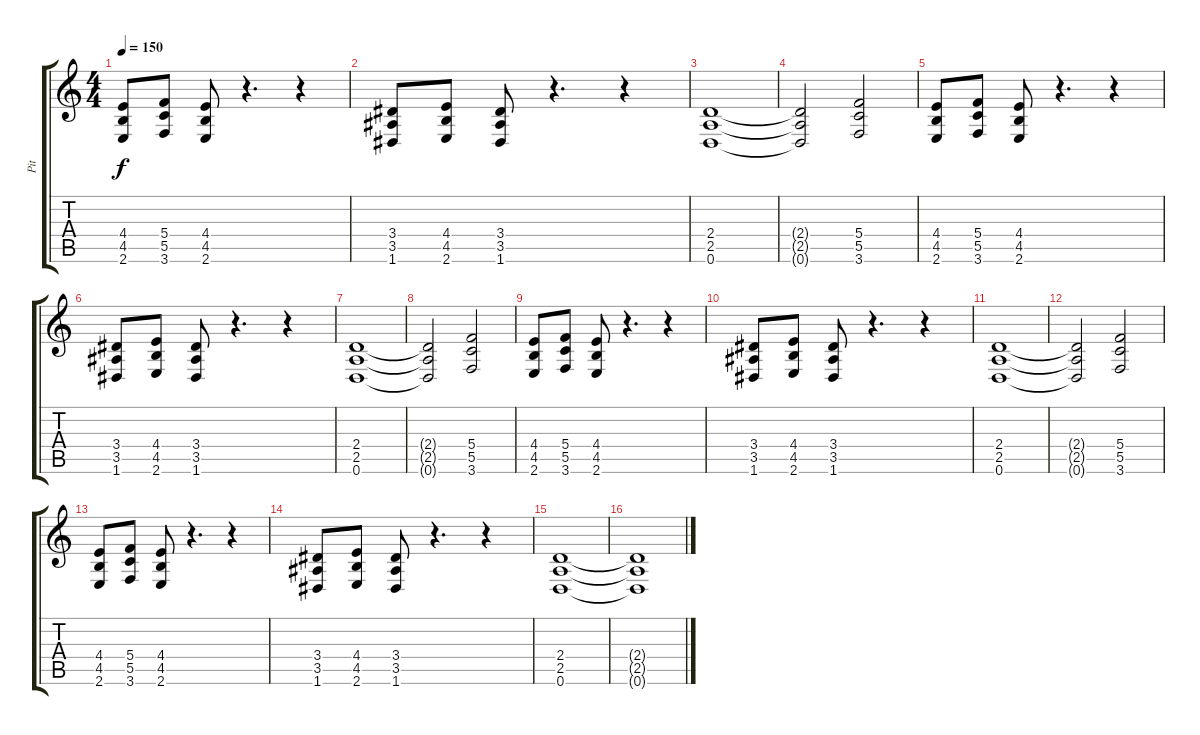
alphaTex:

\track ("Pit" "Pit") {instrument distortionguitar}
\staff {score tabs}
\tuning (D4 A3 F3 C3 G2 D2) {hide}
\ts (4 4)
\tempo 150
\clef g2
\ks c
(4.4 4.5 2.6).8{dy f} (5.4 5.5 3.6).8 (4.4 4.5 2.6).8 r.4{d} r.4 |
(3.4 3.5 1.6).8 (4.4 4.5 2.6).8 (3.4 3.5 1.6).8 r.4{d} r.4 |
(2.4 2.5 0.6).1 |
(2.4{t} 2.5{t} 0.6{t}).2 (5.4 5.5 3.6).2 |
(4.4 4.5 2.6).8 (5.4 5.5 3.6).8 (4.4 4.5 2.6).8 r.4{d} r.4 |
(3.4 3.5 1.6).8 (4.4 4.5 2.6).8 (3.4 3.5 1.6).8 r.4{d} r.4 |
(2.4 2.5 0.6).1 |
(2.4{t} 2.5{t} 0.6{t}).2 (5.4 5.5 3.6).2 |
(4.4 4.5 2.6).8 (5.4 5.5 3.6).8 (4.4 4.5 2.6).8 r.4{d} r.4 |
(3.4 3.5 1.6).8 (4.4 4.5 2.6).8 (3.4 3.5 1.6).8 r.4{d} r.4 |
(2.4 2.5 0.6).1 |
(2.4{t} 2.5{t} 0.6{t}).2 (5.4 5.5 3.6).2 |
(4.4 4.5 2.6).8 (5.4 5.5 3.6).8 (4.4 4.5 2.6).8 r.4{d} r.4 |
(3.4 3.5 1.6).8 (4.4 4.5 2.6).8 (3.4 3.5 1.6).8 r.4{d} r.4 |
(2.4 2.5 0.6).1 |
(2.4{t} 2.5{t} 0.6{t}).1
